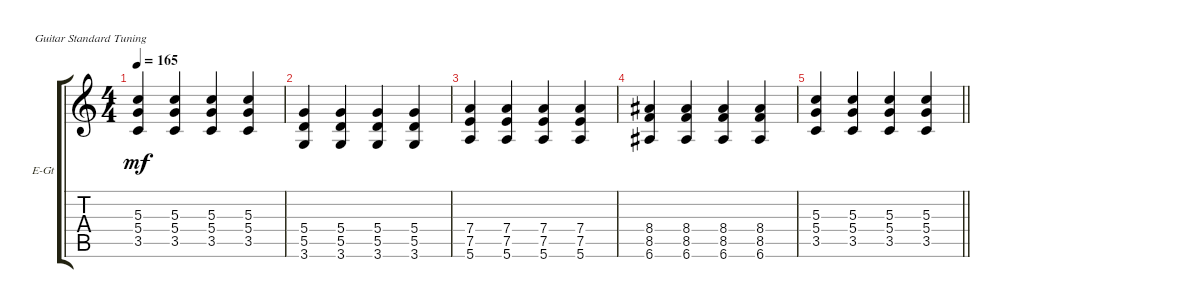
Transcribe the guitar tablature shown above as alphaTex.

\defaultSystemsLayout 4
\bracketExtendMode groupsimilarinstruments
\firstSystemTrackNameOrientation horizontal
\otherSystemsTrackNameOrientation horizontal
\track ("Electric Guitar" "E-Gt") {instrument overdrivenguitar}
\staff {score tabs}
\tuning (E4 B3 G3 D3 A2 E2)
\ts (4 4)
\tempo 165
\clef g2
\scale
0.333333
\ks c
(3.5 5.4 5.3).4{dy mf} (5.3 5.4 3.5).4 (5.3 5.4 3.5).4 (5.3 5.4 3.5).4 |
\scale
0.333333 (3.6 5.5 5.4).4 (3.6 5.5 5.4).4 (3.6 5.5 5.4).4 (3.6 5.5 5.4).4 |
\scale
0.333333 (5.6 7.5 7.4).4 (5.6 7.5 7.4).4 (5.6 7.5 7.4).4 (5.6 7.5 7.4).4 |
\scale
0.333333 (6.6 8.5 8.4).4 (8.4 8.5 6.6).4 (8.4 8.5 6.6).4 (8.4 8.5 6.6).4 |
\scale
0.333333
\barLineRight lightlight
(3.5 5.4 5.3).4 (5.3 5.4 3.5).4 (5.3 5.4 3.5).4 (5.3 5.4 3.5).4
